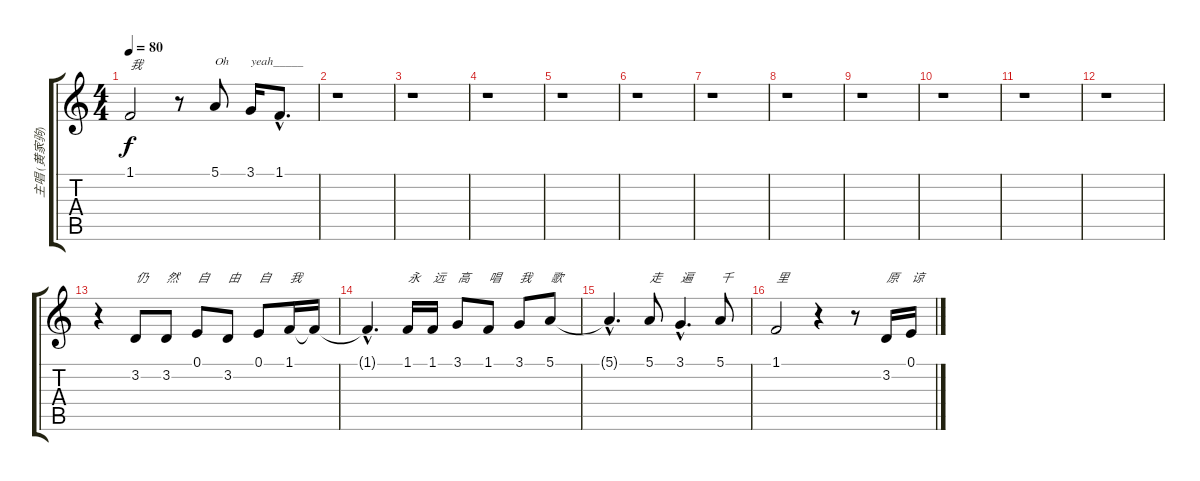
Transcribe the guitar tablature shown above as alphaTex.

\track ("主唱 (黄家驹)" "主唱 (黄家驹)") {instrument voiceoohs}
\staff {score tabs}
\tuning (E4 B3 G3 D3 A2 E2) {hide}
\ts (4 4)
\tempo 80
\clef g2
\ks c
1.1.2{txt "我" dy f} r.8 5.1.8{txt "Oh"} 3.1.16{txt "yeah_____"} 1.1{hac}.8{d} |
r.1 |
r.1 |
r.1 |
r.1 |
r.1 |
r.1 |
r.1 |
r.1 |
r.1 |
r.1 |
r.1 |
r.4 3.2.8{txt "仍"} 3.2.8{txt "然"} 0.1.8{txt "自"} 3.2.8{txt "由"} 0.1.8{txt "自"} 1.1.16{txt "我"} 1.1{t}.16 |
1.1{hac t}.4{d} 1.1.16{txt "永"} 1.1.16{txt "远"} 3.1.8{txt "高"} 1.1.8{txt "唱"} 3.1.8{txt "我"} 5.1.8{txt "歌"} |
5.1{hac t}.4{d} 5.1.8{txt "走"} 3.1{hac}.4{d txt "遍"} 5.1.8{txt "千"} |
1.1.2{txt "里"} r.4 r.8 3.2.16{txt "原"} 0.1.16{txt "谅"}
